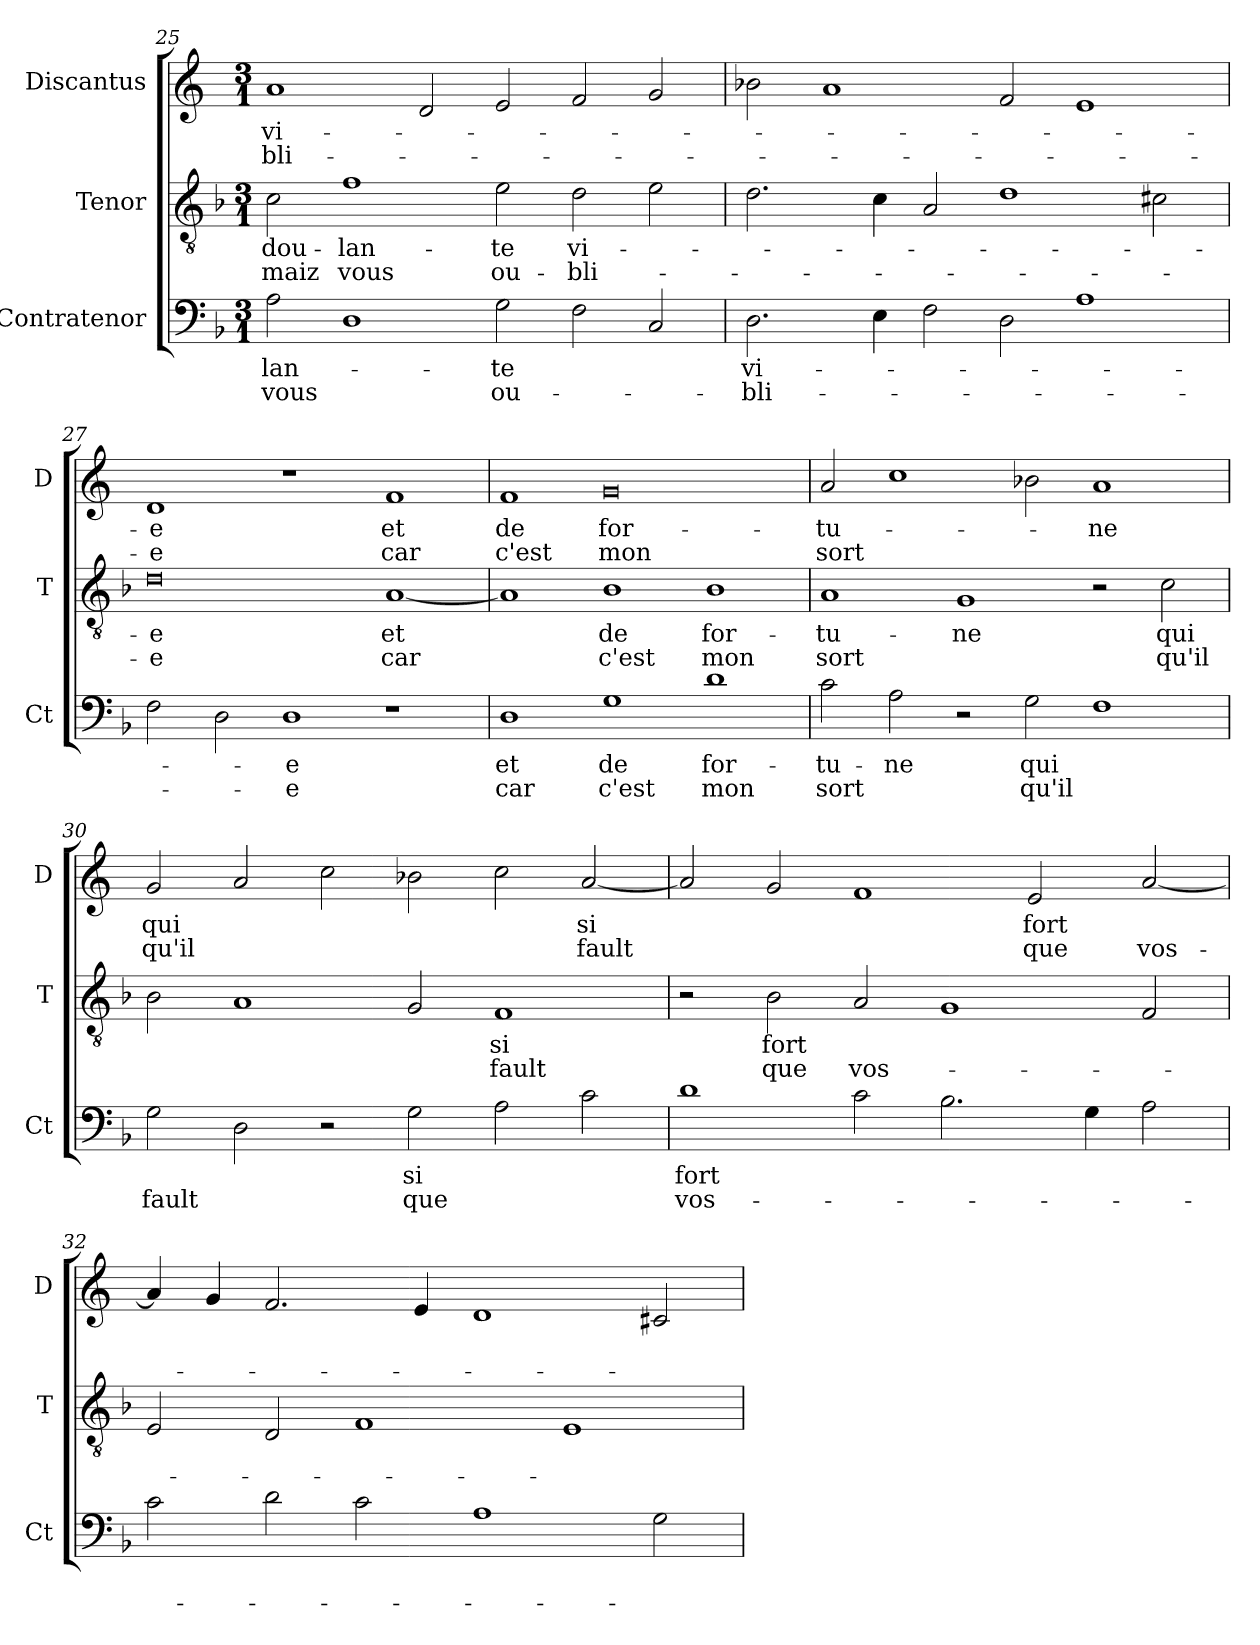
**kern	**text	**text	**kern	**text	**text	**kern	**text	**text
*part3	*part3	*part3	*part2	*part2	*part2	*part1	*part1	*part1
*staff3	*staff3	*staff3	*staff2	*staff2	*staff2	*staff1	*staff1	*staff1
*I"Contratenor	*	*	*I"Tenor	*	*	*I"Discantus	*	*
*I'Ct	*	*	*I'T	*	*	*I'D	*	*
*clefF4	*	*	*clefGv2	*	*	*clefG2	*	*
*k[b-]	*	*	*k[b-]	*	*	*k[]	*	*
*M3/1	*	*	*M3/1	*	*	*M3/1	*	*
=25	=25	=25	=25	=25	=25	=25	=25	=25
2A\	-lan-	vous	2c\	dou-	-maiz	1a	vi-	-bli-
1D	.	.	1f	-lan-	vous	.	.	.
.	.	.	.	.	.	2d/	.	.
2G\	-te	ou-	2e\	-te	ou-	2e/	.	.
2F\	.	.	2d\	vi-	-bli-	2f/	.	.
2C/	.	.	2e\	.	.	2g/	.	.
=26	=26	=26	=26	=26	=26	=26	=26	=26
2.D\	vi-	-bli-	2.d\	.	.	2b-X\	.	.
.	.	.	.	.	.	1a	.	.
4E\	.	.	4c\	.	.	.	.	.
2F\	.	.	2A/	.	.	.	.	.
2D\	.	.	1d	.	.	2f/	.	.
1A	.	.	.	.	.	1e	.	.
.	.	.	2c#X\	.	.	.	.	.
=27	=27	=27	=27	=27	=27	=27	=27	=27
2F\	.	.	0d	-e	-e	1d	-e	-e
2D\	.	.	.	.	.	.	.	.
1D	-e	-e	.	.	.	1r	.	.
1r	.	.	[1A	et	car	1f	et	car
=28	=28	=28	=28	=28	=28	=28	=28	=28
1D	et	car	1A]	.	.	1f	de	c'est
1G	de	c'est	1B-	de	c'est	0g	for-	mon
1d	for-	mon	1B-	for-	mon	.	.	.
=29	=29	=29	=29	=29	=29	=29	=29	=29
2c\	-tu-	sort	1A	-tu-	sort	2a/	-tu-	sort
2A\	-ne	.	.	.	.	1cc	.	.
2r	.	.	1G	-ne	.	.	.	.
2G\	qui	qu'il	.	.	.	2b-X\	.	.
1F	.	.	2r	.	.	1a	-ne	.
.	.	.	2c\	qui	qu'il	.	.	.
=30	=30	=30	=30	=30	=30	=30	=30	=30
2G\	.	fault	2B-\	.	.	2g/	qui	qu'il
2D\	.	.	1A	.	.	2a/	.	.
2r	.	.	.	.	.	2cc\	.	.
2G\	si	que	2G/	.	.	2b-X\	.	.
2A\	.	.	1F	si	fault	2cc\	.	.
2c\	.	.	.	.	.	[2a/	si	fault
=31	=31	=31	=31	=31	=31	=31	=31	=31
1d	fort	vos-	2r	.	.	2a/]	.	.
.	.	.	2B-\	fort	que	2g/	.	.
2c\	.	.	2A/	.	vos-	1f	.	.
2.B-\	.	.	1G	.	.	.	.	.
.	.	.	.	.	.	2e/	fort	que
4G\	.	.	.	.	.	.	.	.
2A\	.	.	2F/	.	.	[2a/	.	vos-
=32	=32	=32	=32	=32	=32	=32	=32	=32
2c\	.	.	2E/	.	.	4a/]	.	.
.	.	.	.	.	.	4g/	.	.
2d\	.	.	2D/	.	.	2.f/	.	.
2c\	.	.	1F	.	.	.	.	.
.	.	.	.	.	.	4e/	.	.
1A	.	.	.	.	.	1d	.	.
.	.	.	1E	.	.	.	.	.
2G\	.	.	.	.	.	2c#X/	.	.
=	=	=	=	=	=	=	=	=
*-	*-	*-	*-	*-	*-	*-	*-	*-
